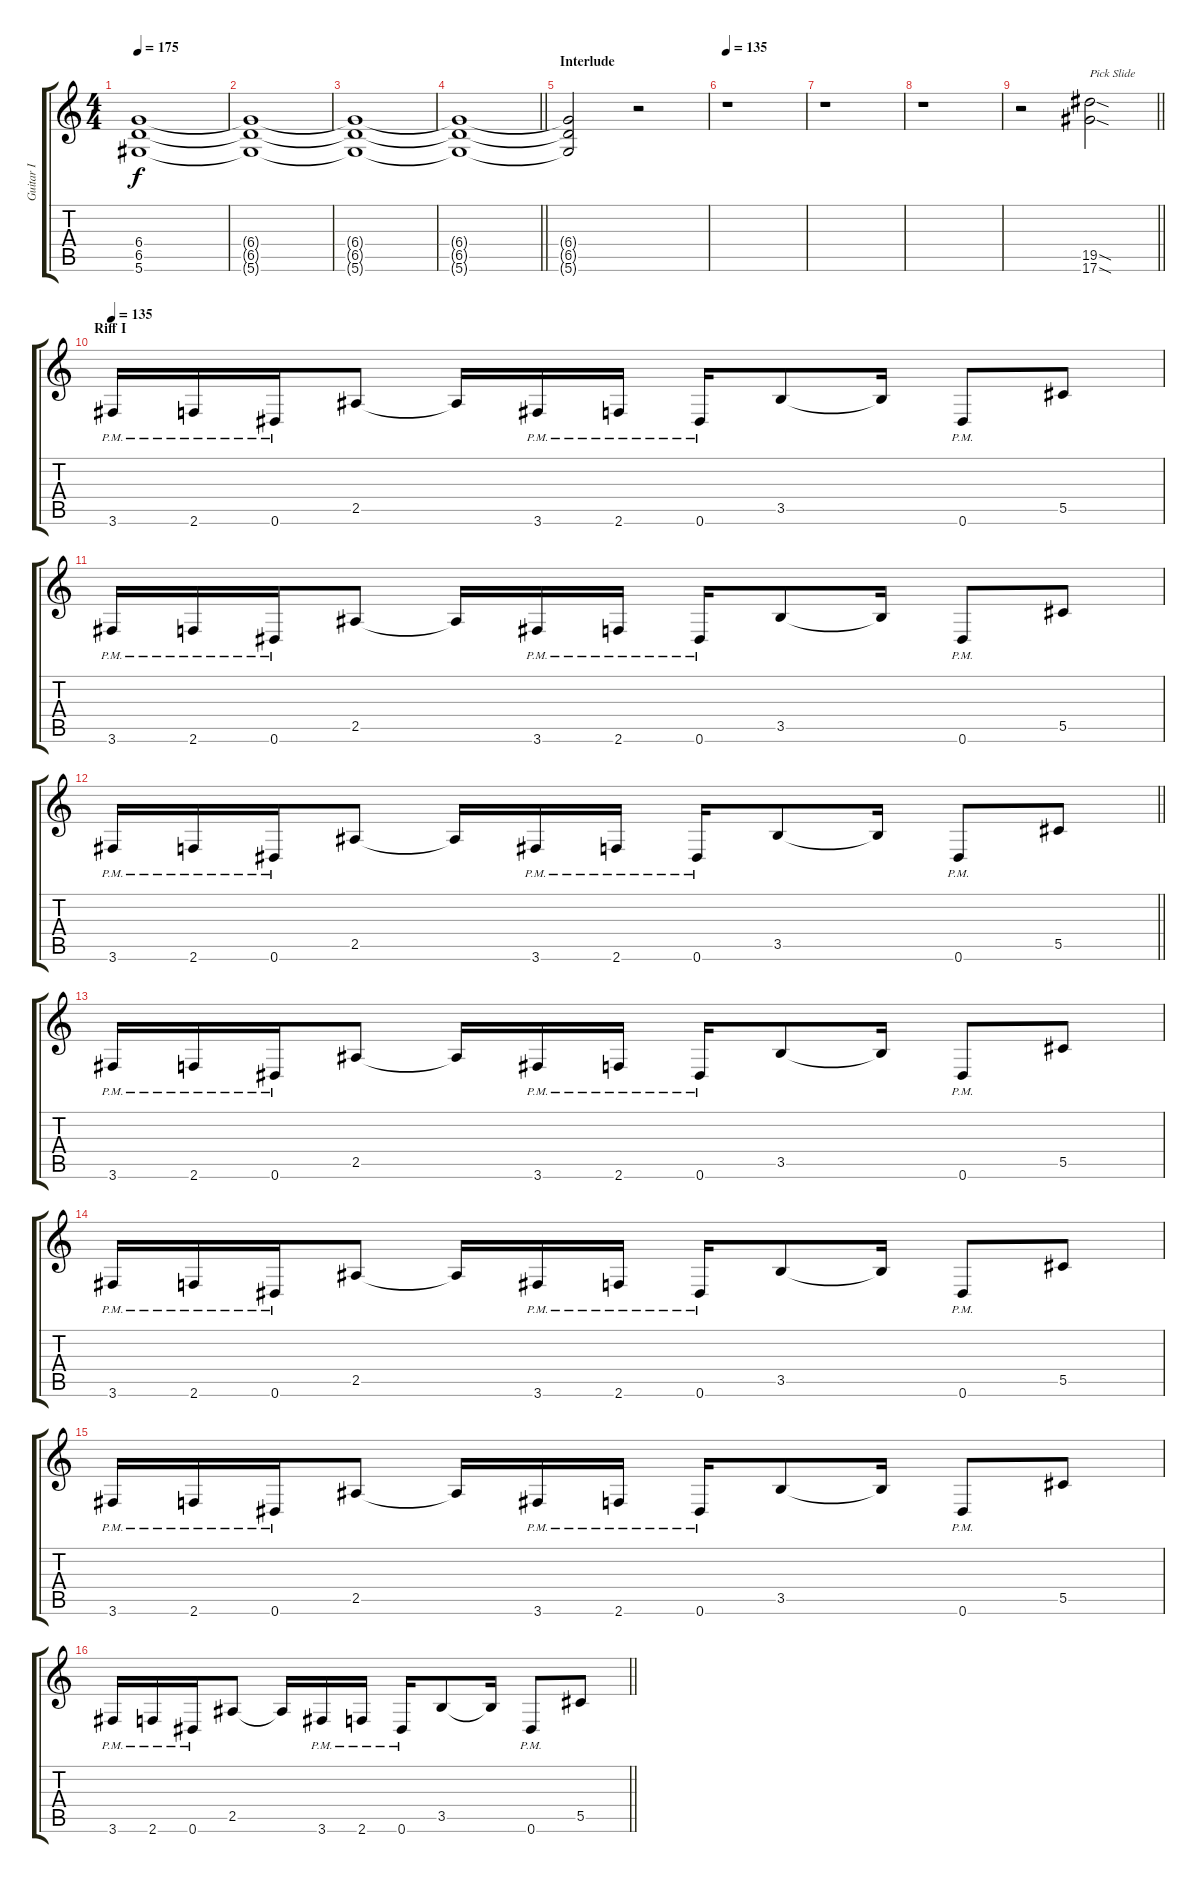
\track ("Guitar I" "Guitar I") {instrument distortionguitar}
\staff {score tabs}
\tuning (Eb4 Bb3 Gb3 Db3 Ab2 Eb2) {hide}
\ts (4 4)
\tempo 175
\clef g2
\ks c
(6.4 6.5 5.6).1{dy f} |
(6.4{t} 6.5{t} 5.6{t}).1 |
(6.4{t} 6.5{t} 5.6{t}).1 |
\barLineRight lightlight
(6.4{t} 6.5{t} 5.6{t}).1 |
\section ("" "Interlude")
(6.4{t} 6.5{t} 5.6{t}).2 r.2 |
\tempo 135
r.1 |
r.1 |
r.1 |
\barLineRight lightlight
r.2 (19.5{sod} 17.6{sod}).2{txt "Pick Slide"} |
\section ("" "Riff I")
\tempo 135
3.6{pm}.16 2.6{pm}.16 0.6{pm}.16 2.5.8 2.5{t}.16 3.6{pm}.16 2.6{pm}.16 0.6{pm}.16 3.5.8 3.5{t}.16 0.6{pm}.8 5.5.8 |
3.6{pm}.16 2.6{pm}.16 0.6{pm}.16 2.5.8 2.5{t}.16 3.6{pm}.16 2.6{pm}.16 0.6{pm}.16 3.5.8 3.5{t}.16 0.6{pm}.8 5.5.8 |
\barLineRight lightlight
3.6{pm}.16 2.6{pm}.16 0.6{pm}.16 2.5.8 2.5{t}.16 3.6{pm}.16 2.6{pm}.16 0.6{pm}.16 3.5.8 3.5{t}.16 0.6{pm}.8 5.5.8 |
3.6{pm}.16 2.6{pm}.16 0.6{pm}.16 2.5.8 2.5{t}.16 3.6{pm}.16 2.6{pm}.16 0.6{pm}.16 3.5.8 3.5{t}.16 0.6{pm}.8 5.5.8 |
3.6{pm}.16 2.6{pm}.16 0.6{pm}.16 2.5.8 2.5{t}.16 3.6{pm}.16 2.6{pm}.16 0.6{pm}.16 3.5.8 3.5{t}.16 0.6{pm}.8 5.5.8 |
3.6{pm}.16 2.6{pm}.16 0.6{pm}.16 2.5.8 2.5{t}.16 3.6{pm}.16 2.6{pm}.16 0.6{pm}.16 3.5.8 3.5{t}.16 0.6{pm}.8 5.5.8 |
\barLineRight lightlight
3.6{pm}.16 2.6{pm}.16 0.6{pm}.16 2.5.8 2.5{t}.16 3.6{pm}.16 2.6{pm}.16 0.6{pm}.16 3.5.8 3.5{t}.16 0.6{pm}.8 5.5.8
